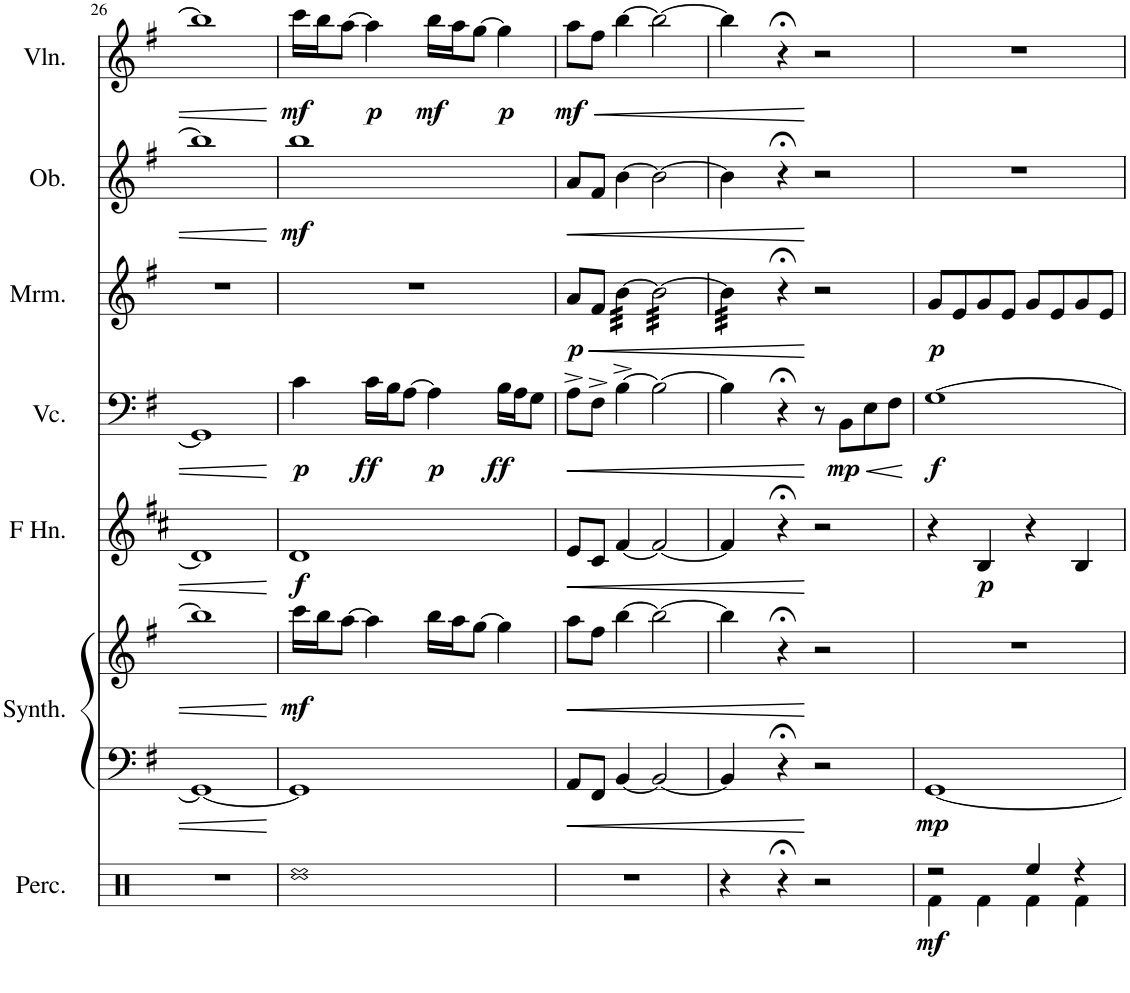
**kern	**dynam	**kern	**kern	**dynam	**kern	**dynam	**kern	**dynam	**kern	**dynam	**kern	**dynam	**kern	**dynam
*part7	*part7	*part6	*part6	*part6	*part5	*part5	*part4	*part4	*part3	*part3	*part2	*part2	*part1	*part1
*staff8	*staff8	*staff7	*staff6	*staff6/7	*staff5	*staff5	*staff4	*staff4	*staff3	*staff3	*staff2	*staff2	*staff1	*staff1
*I"Percussion	*	*I"String Synthesizer	*	*	*I"Horn in F	*	*I"Violoncello	*	*I"Marimba	*	*I"Oboe	*	*I"Violin	*
*I'Perc.	*	*I'Synth.	*	*	*	*	*I'Vc.	*	*I'Mrm.	*	*I'Ob.	*	*I'Vln.	*
!!LO:PB:g=z
*clefX	*	*clefF4	*clefG2	*	*clefG2	*	*clefF4	*	*clefG2	*	*clefG2	*	*clefG2	*
*	*	*	*	*	*Trd4c7	*	*	*	*	*	*	*	*	*
*k[]	*	*k[f#]	*k[f#]	*	*k[f#c#]	*	*k[f#]	*	*k[f#]	*	*k[f#]	*	*k[f#]	*
*M4/4	*	*M4/4	*M4/4	*	*M4/4	*	*M4/4	*	*M4/4	*	*M4/4	*	*M4/4	*
=26	=26	=26	=26	=26	=26	=26	=26	=26	=26	=26	=26	=26	=26	=26
1r	.	1GG_	1bb]	.	1d]	.	1GG]	.	1r	.	1bb]	.	1bb]	.
=27	=27	=27	=27	=27	=27	=27	=27	=27	=27	=27	=27	=27	=27	=27
!	!	!	!	!LO:DY:b	!	!LO:DY:b	!	!LO:DY:b	!	!	!	!LO:DY:b	!	!LO:DY:b
1Rdd	.	1GG]	16ccc\LL	mf	1d	f	4c\	p	1r	.	1bb	mf	16ccc\LL	mf
.	.	.	16bb\J	.	.	.	.	.	.	.	.	.	16bb\J	.
.	.	.	[8aa\J	.	.	.	.	.	.	.	.	.	[8aa\J	.
!	!	!	!	!	!	!	!	!LO:DY:b	!	!	!	!	!	!LO:DY:b
.	.	.	4aa\]	.	.	.	16c\LL	ff	.	.	.	.	4aa\]	p
.	.	.	.	.	.	.	16B\J	.	.	.	.	.	.	.
.	.	.	.	.	.	.	[8A\J	.	.	.	.	.	.	.
!	!	!	!	!	!	!	!	!LO:DY:b	!	!	!	!	!	!LO:DY:b
.	.	.	16bb\LL	.	.	.	4A\]	p	.	.	.	.	16bb\LL	mf
.	.	.	16aa\J	.	.	.	.	.	.	.	.	.	16aa\J	.
.	.	.	[8gg\J	.	.	.	.	.	.	.	.	.	[8gg\J	.
!	!	!	!	!	!	!	!	!LO:DY:b	!	!	!	!	!	!LO:DY:b
.	.	.	4gg\]	.	.	.	16B\LL	ff	.	.	.	.	4gg\]	p
.	.	.	.	.	.	.	16A\J	.	.	.	.	.	.	.
.	.	.	.	.	.	.	8G\J	.	.	.	.	.	.	.
=28	=28	=28	=28	=28	=28	=28	=28	=28	=28	=28	=28	=28	=28	=28
!	!	!	!	!LO:HP:b	!	!LO:HP:b	!	!LO:HP:b	!	!LO:HP:b	!	!LO:HP:b	!	!LO:HP:b
!	!	!	!	!	!	!	!	!	!	!LO:DY:n=1:b	!	!	!	!LO:DY:n=1:b
1r	.	8AA/L	8aa\L	<	8e/L	<	8A^\L	<	8a/L	< p	8a/L	<	8aa\L	< mf
.	.	8FF#/J	8ff#\J	.	8c#/J	.	8F#^\J	.	8f#/J	.	8f#/J	.	8ff#\J	.
*	*	*	*	*	*	*	*	*	*tremolo	*	*	*	*	*
.	.	[4BB/	[4bb\	.	[4f#/	.	[4B^\	.	[32b\LLL	.	[4b\	.	[4bb\	.
.	.	.	.	.	.	.	.	.	32b\	.	.	.	.	.
.	.	.	.	.	.	.	.	.	32b\	.	.	.	.	.
.	.	.	.	.	.	.	.	.	32b\	.	.	.	.	.
.	.	.	.	.	.	.	.	.	32b\	.	.	.	.	.
.	.	.	.	.	.	.	.	.	32b\	.	.	.	.	.
.	.	.	.	.	.	.	.	.	32b\	.	.	.	.	.
.	.	.	.	.	.	.	.	.	32b\JJJ	.	.	.	.	.
.	.	2BB/_	2bb\_	.	2f#/_	.	2B\_	.	32b\LLL	.	2b\_	.	2bb\_	.
.	.	.	.	.	.	.	.	.	32b\	.	.	.	.	.
.	.	.	.	.	.	.	.	.	32b\	.	.	.	.	.
.	.	.	.	.	.	.	.	.	32b\	.	.	.	.	.
.	.	.	.	.	.	.	.	.	32b\	.	.	.	.	.
.	.	.	.	.	.	.	.	.	32b\	.	.	.	.	.
.	.	.	.	.	.	.	.	.	32b\	.	.	.	.	.
.	.	.	.	.	.	.	.	.	32b\	.	.	.	.	.
.	.	.	.	.	.	.	.	.	32b\	.	.	.	.	.
.	.	.	.	.	.	.	.	.	32b\	.	.	.	.	.
.	.	.	.	.	.	.	.	.	32b\	.	.	.	.	.
.	.	.	.	.	.	.	.	.	32b\	.	.	.	.	.
.	.	.	.	.	.	.	.	.	32b\	.	.	.	.	.
.	.	.	.	.	.	.	.	.	32b\	.	.	.	.	.
.	.	.	.	.	.	.	.	.	32b\	.	.	.	.	.
.	.	.	.	.	.	.	.	.	32b\JJJ	.	.	.	.	.
=29	=29	=29	=29	=29	=29	=29	=29	=29	=29	=29	=29	=29	=29	=29
4r	.	4BB/]	4bb\]	.	4f#/]	.	4B\]	.	32b\]LLL	.	4b\]	.	4bb\]	.
.	.	.	.	.	.	.	.	.	32b\	.	.	.	.	.
.	.	.	.	.	.	.	.	.	32b\	.	.	.	.	.
.	.	.	.	.	.	.	.	.	32b\	.	.	.	.	.
.	.	.	.	.	.	.	.	.	32b\	.	.	.	.	.
.	.	.	.	.	.	.	.	.	32b\	.	.	.	.	.
.	.	.	.	.	.	.	.	.	32b\	.	.	.	.	.
.	.	.	.	.	.	.	.	.	32b\JJJ	.	.	.	.	.
*	*	*	*	*	*	*	*	*	*Xtremolo	*	*	*	*	*
4r;<	.	4r;<	4r;<	.	4r;<	.	4r;<	.	4r;<	.	4r;<	.	4r;<	.
2r	.	2r	2r	[	2r	[	8r	[	2r	[	2r	[	2r	[
!	!	!	!	!	!	!	!	!LO:HP:b	!	!	!	!	!	!
!	!	!	!	!	!	!	!	!LO:DY:n=1:b	!	!	!	!	!	!
.	.	.	.	.	.	.	8BB\L	< mp	.	.	.	.	.	.
.	.	.	.	.	.	.	8E\	.	.	.	.	.	.	.
.	.	.	.	.	.	.	8F#\J	.	.	.	.	.	.	.
.	.	.	.	.	.	.	.	[	.	.	.	.	.	.
=30	=30	=30	=30	=30	=30	=30	=30	=30	=30	=30	=30	=30	=30	=30
*^	*	*	*	*	*	*	*	*	*	*	*	*	*	*
!	!	!LO:DY:b	!	!	!LO:DY:b=2	!	!	!	!LO:DY:b	!	!LO:DY:b	!	!	!	!
2r	4Rf\	mf	[1GG	1r	mp	4r	.	[1G	f	8g/L	p	1r	.	1r	.
.	.	.	.	.	.	.	.	.	.	8e/	.	.	.	.	.
!	!	!	!	!	!	!	!LO:DY:b	!	!	!	!	!	!	!	!
.	4Rf\	.	.	.	.	4B/	p	.	.	8g/	.	.	.	.	.
.	.	.	.	.	.	.	.	.	.	8e/J	.	.	.	.	.
4Ree/	4Rf\	.	.	.	.	4r	.	.	.	8g/L	.	.	.	.	.
.	.	.	.	.	.	.	.	.	.	8e/	.	.	.	.	.
4r	4Rf\	.	.	.	.	4B/	.	.	.	8g/	.	.	.	.	.
.	.	.	.	.	.	.	.	.	.	8e/J	.	.	.	.	.
*v	*v	*	*	*	*	*	*	*	*	*	*	*	*	*	*
=	=	=	=	=	=	=	=	=	=	=	=	=	=	=
*-	*-	*-	*-	*-	*-	*-	*-	*-	*-	*-	*-	*-	*-	*-
